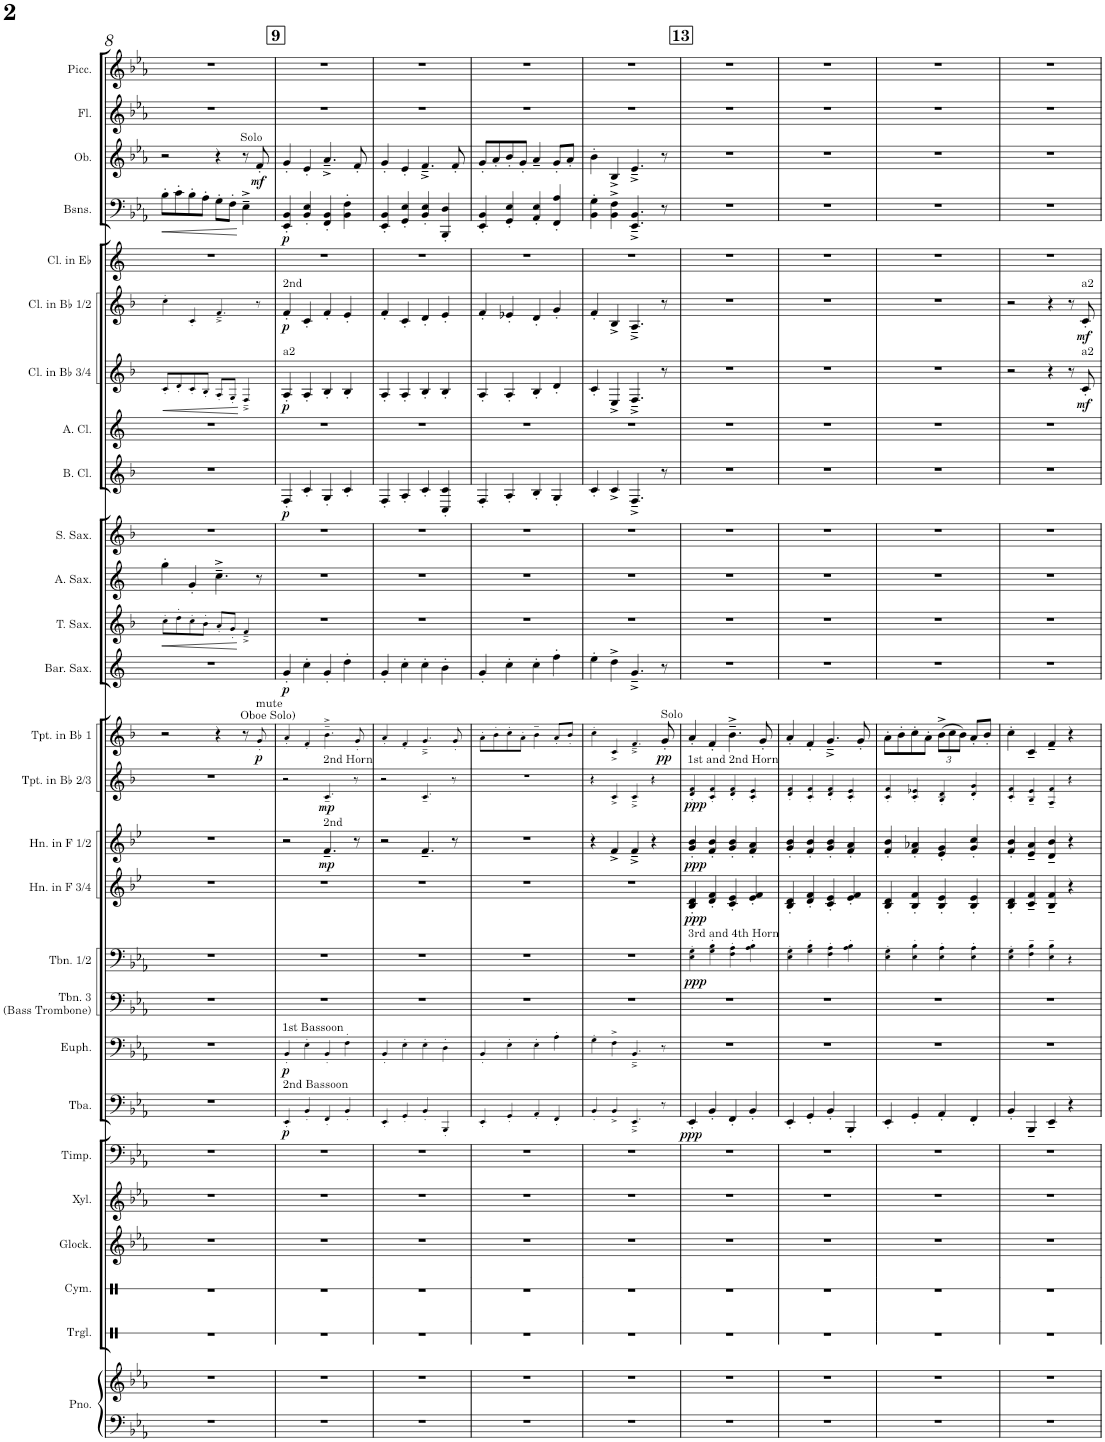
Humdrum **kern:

**kern	**kern	**kern	**kern	**kern	**kern	**kern	**kern	**dynam	**kern	**dynam	**kern	**kern	**dynam	**kern	**dynam	**kern	**dynam	**kern	**dynam	**kern	**dynam	**kern	**dynam	**kern	**dynam	**kern	**kern	**kern	**dynam	**kern	**kern	**dynam	**kern	**dynam	**kern	**kern	**dynam	**kern	**dynam	**kern	**kern
*part27	*part27	*part26	*part25	*part24	*part23	*part22	*part21	*part21	*part20	*part20	*part19	*part18	*part18	*part17	*part17	*part16	*part16	*part15	*part15	*part14	*part14	*part13	*part13	*part12	*part12	*part11	*part10	*part9	*part9	*part8	*part7	*part7	*part6	*part6	*part5	*part4	*part4	*part3	*part3	*part2	*part1
*staff28	*staff27	*staff26	*staff25	*staff24	*staff23	*staff22	*staff21	*staff21	*staff20	*staff20	*staff19	*staff18	*staff18	*staff17	*staff17	*staff16	*staff16	*staff15	*staff15	*staff14	*staff14	*staff13	*staff13	*staff12	*staff12	*staff11	*staff10	*staff9	*staff9	*staff8	*staff7	*staff7	*staff6	*staff6	*staff5	*staff4	*staff4	*staff3	*staff3	*staff2	*staff1
*I"Piano	*	*I"Triangle	*I"Suspended Cymbal	*I"Glockenspiel	*I"Xylophone	*I"Timpani	*I"Tuba	*	*I"Euphonium	*	*I"Trombone 3 (Bass Trombone)	*I"Trombone 1/2	*	*I"Horn in F 3/4	*	*I"Horn in F 1/2	*	*I"Trumpet in Bb 2/3	*	*I"Trumpet in Bb 1	*	*I"Baritone Saxophone	*	*I"Tenor Saxophone	*	*I"Alto Saxophone	*I"Soprano Saxophone	*I"Bass Clarinet	*	*I"Alto Clarinet	*I"Clarinet in Bb 3/4	*	*I"Clarinet in Bb 1/2	*	*I"Clarinet in Eb	*I"Bassoons	*	*I"Oboes	*	*I"C Flutes	*I"Piccolo
*I'Pno.	*	*I'Trgl.	*I'Cym.	*I'Glock.	*I'Xyl.	*I'Timp.	*I'Tba.	*	*I'Euph.	*	*I'Tbn. 3 (Bass Trombone)	*I'Tbn. 1/2	*	*I'Hn. in F 3/4	*	*I'Hn. in F 1/2	*	*I'Tpt. in Bb 2/3	*	*I'Tpt. in Bb 1	*	*I'Bar. Sax.	*	*I'T. Sax.	*	*I'A. Sax.	*I'S. Sax.	*I'B. Cl.	*	*I'A. Cl.	*I'Cl. in Bb 3/4	*	*I'Cl. in Bb 1/2	*	*I'Cl. in Eb	*I'Bsns.	*	*I'Ob.	*	*I'Fl.	*I'Picc.
!!LO:PB:g=z
*clefF4	*clefG2	*clefX	*clefX	*clefG2	*clefG2	*clefF4	*clefF4	*	*clefF4	*	*clefF4	*clefF4	*	*clefG2	*	*clefG2	*	*clefG2	*	*clefG2	*	*clefG2	*	*clefG2	*	*clefG2	*clefG2	*clefG2	*	*clefG2	*clefG2	*	*clefG2	*	*clefG2	*clefF4	*	*clefG2	*	*clefG2	*clefG2
*	*	*	*	*Trd-14c-24	*Trd-7c-12	*	*	*	*	*	*	*	*	*Trd4c7	*	*Trd4c7	*	*Trd1c2	*	*Trd1c2	*	*Trd12c21	*	*Trd8c14	*	*Trd5c9	*Trd1c2	*Trd8c14	*	*Trd1c2	*Trd1c2	*	*Trd1c2	*	*Trd1c2	*	*	*	*	*	*Trd-7c-12
*k[b-e-a-]	*k[b-e-a-]	*k[]	*k[]	*k[b-e-a-]	*k[b-e-a-]	*k[b-e-a-]	*k[b-e-a-]	*	*k[b-e-a-]	*	*k[b-e-a-]	*k[b-e-a-]	*	*k[b-e-]	*	*k[b-e-]	*	*k[b-]	*	*k[b-]	*	*k[]	*	*k[b-]	*	*k[]	*k[b-]	*k[b-]	*	*k[]	*k[b-]	*	*k[b-]	*	*k[]	*k[b-e-a-]	*	*k[b-e-a-]	*	*k[b-e-a-]	*k[b-e-a-]
*M2/2	*M2/2	*M2/2	*M2/2	*M2/2	*M2/2	*M2/2	*M2/2	*	*M2/2	*	*M2/2	*M2/2	*	*M2/2	*	*M2/2	*	*M2/2	*	*M2/2	*	*M2/2	*	*M2/2	*	*M2/2	*M2/2	*M2/2	*	*M2/2	*M2/2	*	*M2/2	*	*M2/2	*M2/2	*	*M2/2	*	*M2/2	*M2/2
*met(c|)	*met(c|)	*met(c|)	*met(c|)	*met(c|)	*met(c|)	*met(c|)	*met(c|)	*	*met(c|)	*	*met(c|)	*met(c|)	*	*met(c|)	*	*met(c|)	*	*met(c|)	*	*met(c|)	*	*met(c|)	*	*met(c|)	*	*met(c|)	*met(c|)	*met(c|)	*	*met(c|)	*met(c|)	*	*met(c|)	*	*met(c|)	*met(c|)	*	*met(c|)	*	*met(c|)	*met(c|)
=8	=8	=8	=8	=8	=8	=8	=8	=8	=8	=8	=8	=8	=8	=8	=8	=8	=8	=8	=8	=8	=8	=8	=8	=8	=8	=8	=8	=8	=8	=8	=8	=8	=8	=8	=8	=8	=8	=8	=8	=8	=8
!	!	!	!	!	!	!	!	!	!	!	!	!	!	!	!	!	!	!	!	!	!	!	!	!	!LO:HP:b	!	!	!	!	!	!	!LO:HP:b	!	!	!	!	!LO:HP:b	!	!	!	!
1r	1r	1r	1r	1r	1r	1r	1r	.	1r	.	1r	1r	.	1r	.	1r	.	1r	.	2r	.	1r	.	8cc'\L	<	4gg'\	1r	1r	.	1r	8c'/L	<	4cc'\	.	1r	8B-'\L	<	2r	.	1r	1r
.	.	.	.	.	.	.	.	.	.	.	.	.	.	.	.	.	.	.	.	.	.	.	.	8dd'\	.	.	.	.	.	.	8d'/	.	.	.	.	8c'\	.	.	.	.	.
.	.	.	.	.	.	.	.	.	.	.	.	.	.	.	.	.	.	.	.	.	.	.	.	8cc'\	.	4g'/	.	.	.	.	8c'/	.	4c'/	.	.	8B-'\	.	.	.	.	.
.	.	.	.	.	.	.	.	.	.	.	.	.	.	.	.	.	.	.	.	.	.	.	.	8b-'\J	.	.	.	.	.	.	8B-'/J	.	.	.	.	8A-'\J	.	.	.	.	.
.	.	.	.	.	.	.	.	.	.	.	.	.	.	.	.	.	.	.	.	4r	.	.	.	8a'/L	.	4.cc~^\	.	.	.	.	8A'/L	.	4.f~^/	.	.	8G'\L	.	4r	.	.	.
.	.	.	.	.	.	.	.	.	.	.	.	.	.	.	.	.	.	.	.	.	.	.	.	8g'/J	.	.	.	.	.	.	8G'/J	.	.	.	.	8F'\J	.	.	.	.	.
.	.	.	.	.	.	.	.	.	.	.	.	.	.	.	.	.	.	.	.	8r	.	.	.	4f~^/	[	.	.	.	.	.	4F~^/	[	.	.	.	4E-~^\	[	8r	.	.	.
!	!	!	!	!	!	!	!	!	!	!	!	!	!	!	!	!	!	!	!	!	!	!	!	!	!	!	!	!	!	!	!	!	!	!	!	!	!	!LO:TX:a:t=Solo	!	!	!
!	!	!	!	!	!	!	!	!	!	!	!	!	!	!	!	!	!	!	!	!LO:TX:a:t=Oboe Solo)	!	!	!	!	!	!	!	!	!	!	!	!	!	!	!	!	!	!	!	!	!
!	!	!	!	!	!	!	!	!	!	!	!	!	!	!	!	!	!	!	!	!LO:TX:a:t=mute	!	!	!	!	!	!	!	!	!	!	!	!	!	!	!	!	!	!	!	!	!
!	!	!	!	!	!	!	!	!	!	!	!	!	!	!	!	!	!	!	!	!	!LO:DY:b	!	!	!	!	!	!	!	!	!	!	!	!	!	!	!	!	!	!LO:DY:b	!	!
.	.	.	.	.	.	.	.	.	.	.	.	.	.	.	.	.	.	.	.	8g'/	p	.	.	.	.	8r	.	.	.	.	.	.	8r	.	.	.	.	8f'/	mf	.	.
!!LO:REH:place=s1:a:B:cj:fs=14:t=9
=9	=9	=9	=9	=9	=9	=9	=9	=9	=9	=9	=9	=9	=9	=9	=9	=9	=9	=9	=9	=9	=9	=9	=9	=9	=9	=9	=9	=9	=9	=9	=9	=9	=9	=9	=9	=9	=9	=9	=9	=9	=9
!	!	!	!	!	!	!	!	!	!	!	!	!	!	!	!	!	!	!	!	!	!	!	!	!	!	!	!	!	!	!	!	!	!LO:TX:a:t=2nd	!	!	!	!	!	!	!	!
!	!	!	!	!	!	!	!	!	!	!	!	!	!	!	!	!	!	!	!	!	!	!	!	!	!	!	!	!	!	!	!LO:TX:a:t=a2	!	!	!	!	!	!	!	!	!	!
!	!	!	!	!	!	!	!	!	!LO:TX:a:t=1st Bassoon	!	!	!	!	!	!	!	!	!	!	!	!	!	!	!	!	!	!	!	!	!	!	!	!	!	!	!	!	!	!	!	!
!	!	!	!	!	!	!	!LO:TX:a:t=2nd Bassoon	!	!	!	!	!	!	!	!	!	!	!	!	!	!	!	!	!	!	!	!	!	!	!	!	!	!	!	!	!	!	!	!	!	!
!	!	!	!	!	!	!	!	!LO:DY:b	!	!LO:DY:b	!	!	!	!	!	!	!	!	!	!	!	!	!LO:DY:b	!	!	!	!	!	!LO:DY:b	!	!	!LO:DY:b	!	!LO:DY:b	!	!	!LO:DY:b	!	!	!	!
1r	1r	1r	1r	1r	1r	1r	4EE-'/	p	4BB-'/	p	1r	1r	.	1r	.	2r	.	2r	.	4a'/	.	4g'/	p	1r	.	1r	1r	4F'/	p	1r	4A'/	p	4f'/	p	1r	4EE-/' 4BB-/'	p	4g'/	.	1r	1r
.	.	.	.	.	.	.	4BB-'/	.	4E-'\	.	.	.	.	.	.	.	.	.	.	4f'/	.	4cc'\	.	.	.	.	.	4c'/	.	.	4A'/	.	4c'/	.	.	4BB-/' 4E-/'	.	4e-'/	.	.	.
!	!	!	!	!	!	!	!	!	!	!	!	!	!	!	!	!	!	!LO:TX:a:t=2nd Horn	!	!	!	!	!	!	!	!	!	!	!	!	!	!	!	!	!	!	!	!	!	!	!
!	!	!	!	!	!	!	!	!	!	!	!	!	!	!	!	!LO:TX:a:t=2nd	!	!	!	!	!	!	!	!	!	!	!	!	!	!	!	!	!	!	!	!	!	!	!	!	!
!	!	!	!	!	!	!	!	!	!	!	!	!	!	!	!	!	!LO:DY:b	!	!LO:DY:b	!	!	!	!	!	!	!	!	!	!	!	!	!	!	!	!	!	!	!	!	!	!
.	.	.	.	.	.	.	4FF'/	.	4BB-'/	.	.	.	.	.	.	4.f~/	mp	4.c~/	mp	4.b-~^\	.	4g'/	.	.	.	.	.	4G'/	.	.	4B-'/	.	4f'/	.	.	4FF/' 4BB-/'	.	4.a-~^/	.	.	.
.	.	.	.	.	.	.	4BB-'/	.	4F'\	.	.	.	.	.	.	.	.	.	.	.	.	4dd'\	.	.	.	.	.	4c'/	.	.	4B-'/	.	4e'/	.	.	4BB-\' 4F\'	.	.	.	.	.
.	.	.	.	.	.	.	.	.	.	.	.	.	.	.	.	8r	.	8r	.	8g'/	.	.	.	.	.	.	.	.	.	.	.	.	.	.	.	.	.	8f'/	.	.	.
=10	=10	=10	=10	=10	=10	=10	=10	=10	=10	=10	=10	=10	=10	=10	=10	=10	=10	=10	=10	=10	=10	=10	=10	=10	=10	=10	=10	=10	=10	=10	=10	=10	=10	=10	=10	=10	=10	=10	=10	=10	=10
1r	1r	1r	1r	1r	1r	1r	4EE-'/	.	4BB-'/	.	1r	1r	.	1r	.	2r	.	2r	.	4a'/	.	4g'/	.	1r	.	1r	1r	4F'/	.	1r	4A'/	.	4f'/	.	1r	4EE-/' 4BB-/'	.	4g'/	.	1r	1r
.	.	.	.	.	.	.	4GG'/	.	4E-'\	.	.	.	.	.	.	.	.	.	.	4f'/	.	4cc'\	.	.	.	.	.	4A'/	.	.	4A'/	.	4c'/	.	.	4GG/' 4E-/'	.	4e-'/	.	.	.
.	.	.	.	.	.	.	4BB-'/	.	4E-'\	.	.	.	.	.	.	4.f~/	.	4.c~/	.	4.g~^/	.	4cc'\	.	.	.	.	.	4c'/	.	.	4B-'/	.	4d'/	.	.	4BB-/' 4E-/'	.	4.f~^/	.	.	.
.	.	.	.	.	.	.	4BBB-'/	.	4D'\	.	.	.	.	.	.	.	.	.	.	.	.	4b'\	.	.	.	.	.	4C/' 4c/'	.	.	4B-'/	.	4e'/	.	.	4BBB-/' 4D/'	.	.	.	.	.
.	.	.	.	.	.	.	.	.	.	.	.	.	.	.	.	8r	.	8r	.	8g'/	.	.	.	.	.	.	.	.	.	.	.	.	.	.	.	.	.	8f'/	.	.	.
=11	=11	=11	=11	=11	=11	=11	=11	=11	=11	=11	=11	=11	=11	=11	=11	=11	=11	=11	=11	=11	=11	=11	=11	=11	=11	=11	=11	=11	=11	=11	=11	=11	=11	=11	=11	=11	=11	=11	=11	=11	=11
1r	1r	1r	1r	1r	1r	1r	4EE-'/	.	4BB-'/	.	1r	1r	.	1r	.	1r	.	1r	.	8a'\L	.	4g'/	.	1r	.	1r	1r	4F'/	.	1r	4A'/	.	4f'/	.	1r	4EE-/' 4BB-/'	.	8g'/L	.	1r	1r
.	.	.	.	.	.	.	.	.	.	.	.	.	.	.	.	.	.	.	.	8b-'\	.	.	.	.	.	.	.	.	.	.	.	.	.	.	.	.	.	8a-'/	.	.	.
.	.	.	.	.	.	.	4GG'/	.	4E-'\	.	.	.	.	.	.	.	.	.	.	8cc'\	.	4cc'\	.	.	.	.	.	4A'/	.	.	4A'/	.	4e-X'/	.	.	4GG/' 4E-/'	.	8b-'/	.	.	.
.	.	.	.	.	.	.	.	.	.	.	.	.	.	.	.	.	.	.	.	8a'\J	.	.	.	.	.	.	.	.	.	.	.	.	.	.	.	.	.	8g'/J	.	.	.
.	.	.	.	.	.	.	4AA-'/	.	4E-'\	.	.	.	.	.	.	.	.	.	.	4b-~\	.	4cc'\	.	.	.	.	.	4B-'/	.	.	4B-'/	.	4d'/	.	.	4AA-/' 4E-/'	.	4a-~/	.	.	.
.	.	.	.	.	.	.	4FF'/	.	4A-'\	.	.	.	.	.	.	.	.	.	.	8a'/L	.	4ff'\	.	.	.	.	.	4G'/	.	.	4d'/	.	4g'/	.	.	4FF/' 4A-/'	.	8g'/L	.	.	.
.	.	.	.	.	.	.	.	.	.	.	.	.	.	.	.	.	.	.	.	8b-'/J	.	.	.	.	.	.	.	.	.	.	.	.	.	.	.	.	.	8a-'/J	.	.	.
=12	=12	=12	=12	=12	=12	=12	=12	=12	=12	=12	=12	=12	=12	=12	=12	=12	=12	=12	=12	=12	=12	=12	=12	=12	=12	=12	=12	=12	=12	=12	=12	=12	=12	=12	=12	=12	=12	=12	=12	=12	=12
1r	1r	1r	1r	1r	1r	1r	4BB-'/	.	4G'\	.	1r	1r	.	1r	.	4r	.	4r	.	4cc'\	.	4ee'\	.	1r	.	1r	1r	4c'/	.	1r	4c'/	.	4f'/	.	1r	4BB-\' 4G\'	.	4b-'\	.	1r	1r
.	.	.	.	.	.	.	4BB-^/	.	4F^\	.	.	.	.	.	.	4f^/	.	4c^/	.	4c^/	.	4dd^\	.	.	.	.	.	4c^/	.	.	4E^/	.	4B-^/	.	.	4BB-\^ 4F\^	.	4B-^/	.	.	.
.	.	.	.	.	.	.	4.EE-~^/	.	4.BB-~^/	.	.	.	.	.	.	4f~^/	.	4c~^/	.	4.f~^/	.	4.g~^/	.	.	.	.	.	4.F~^/	.	.	4.F~^/	.	4.A~^/	.	.	4.EE-/~^ 4.BB-/~^	.	4.e-~^/	.	.	.
.	.	.	.	.	.	.	.	.	.	.	.	.	.	.	.	4r	.	4r	.	.	.	.	.	.	.	.	.	.	.	.	.	.	.	.	.	.	.	.	.	.	.
!	!	!	!	!	!	!	!	!	!	!	!	!	!	!	!	!	!	!	!	!LO:TX:a:t=Solo	!	!	!	!	!	!	!	!	!	!	!	!	!	!	!	!	!	!	!	!	!
!	!	!	!	!	!	!	!	!	!	!	!	!	!	!	!	!	!	!	!	!	!LO:DY:b	!	!	!	!	!	!	!	!	!	!	!	!	!	!	!	!	!	!	!	!
.	.	.	.	.	.	.	8r	.	8r	.	.	.	.	.	.	.	.	.	.	8g'/	pp	8r	.	.	.	.	.	8r	.	.	8r	.	8r	.	.	8r	.	8r	.	.	.
!!LO:REH:place=s1:a:B:cj:fs=14:t=13
=13	=13	=13	=13	=13	=13	=13	=13	=13	=13	=13	=13	=13	=13	=13	=13	=13	=13	=13	=13	=13	=13	=13	=13	=13	=13	=13	=13	=13	=13	=13	=13	=13	=13	=13	=13	=13	=13	=13	=13	=13	=13
!	!	!	!	!	!	!	!	!	!	!	!	!	!	!	!	!	!	!LO:TX:a:t=1st and 2nd Horn	!	!	!	!	!	!	!	!	!	!	!	!	!	!	!	!	!	!	!	!	!	!	!
!	!	!	!	!	!	!	!	!	!	!	!	!LO:TX:a:t=3rd and 4th Horn	!	!	!	!	!	!	!	!	!	!	!	!	!	!	!	!	!	!	!	!	!	!	!	!	!	!	!	!	!
!	!	!	!	!	!	!	!	!LO:DY:b	!	!	!	!	!LO:DY:b	!	!LO:DY:b	!	!LO:DY:b	!	!LO:DY:b	!	!	!	!	!	!	!	!	!	!	!	!	!	!	!	!	!	!	!	!	!	!
1r	1r	1r	1r	1r	1r	1r	4EE-'/	ppp	1r	.	1r	4E-\' 4G\'	ppp	4B-/' 4d/'	ppp	4g/' 4b-/'	ppp	4d/' 4f/'	ppp	4a'/	.	1r	.	1r	.	1r	1r	1r	.	1r	1r	.	1r	.	1r	1r	.	1r	.	1r	1r
.	.	.	.	.	.	.	4BB-'/	.	.	.	.	4G\' 4B-\'	.	4d/' 4f/'	.	4f/' 4b-/'	.	4c/' 4f/'	.	4f'/	.	.	.	.	.	.	.	.	.	.	.	.	.	.	.	.	.	.	.	.	.
.	.	.	.	.	.	.	4FF'/	.	.	.	.	4F\' 4A-\'	.	4c/' 4e-/'	.	4g/' 4b-/'	.	4d/' 4f/'	.	4.b-~^\	.	.	.	.	.	.	.	.	.	.	.	.	.	.	.	.	.	.	.	.	.
.	.	.	.	.	.	.	4BB-'/	.	.	.	.	4A-\' 4B-\'	.	4e-/' 4f/'	.	4f/' 4a/'	.	4c/' 4e/'	.	.	.	.	.	.	.	.	.	.	.	.	.	.	.	.	.	.	.	.	.	.	.
.	.	.	.	.	.	.	.	.	.	.	.	.	.	.	.	.	.	.	.	8g'/	.	.	.	.	.	.	.	.	.	.	.	.	.	.	.	.	.	.	.	.	.
=14	=14	=14	=14	=14	=14	=14	=14	=14	=14	=14	=14	=14	=14	=14	=14	=14	=14	=14	=14	=14	=14	=14	=14	=14	=14	=14	=14	=14	=14	=14	=14	=14	=14	=14	=14	=14	=14	=14	=14	=14	=14
1r	1r	1r	1r	1r	1r	1r	4EE-'/	.	1r	.	1r	4E-\' 4G\'	.	4B-/' 4d/'	.	4g/' 4b-/'	.	4d/' 4f/'	.	4a'/	.	1r	.	1r	.	1r	1r	1r	.	1r	1r	.	1r	.	1r	1r	.	1r	.	1r	1r
.	.	.	.	.	.	.	4GG'/	.	.	.	.	4G\' 4B-\'	.	4d/' 4f/'	.	4f/' 4b-/'	.	4c/' 4f/'	.	4f'/	.	.	.	.	.	.	.	.	.	.	.	.	.	.	.	.	.	.	.	.	.
.	.	.	.	.	.	.	4BB-'/	.	.	.	.	4F\' 4A-\'	.	4c/' 4e-/'	.	4g/' 4b-/'	.	4d/' 4f/'	.	4.g~^/	.	.	.	.	.	.	.	.	.	.	.	.	.	.	.	.	.	.	.	.	.
.	.	.	.	.	.	.	4BBB-'/	.	.	.	.	4A-\' 4B-\'	.	4e-/' 4f/'	.	4f/' 4a/'	.	4c/' 4e/'	.	.	.	.	.	.	.	.	.	.	.	.	.	.	.	.	.	.	.	.	.	.	.
.	.	.	.	.	.	.	.	.	.	.	.	.	.	.	.	.	.	.	.	8g'/	.	.	.	.	.	.	.	.	.	.	.	.	.	.	.	.	.	.	.	.	.
=15	=15	=15	=15	=15	=15	=15	=15	=15	=15	=15	=15	=15	=15	=15	=15	=15	=15	=15	=15	=15	=15	=15	=15	=15	=15	=15	=15	=15	=15	=15	=15	=15	=15	=15	=15	=15	=15	=15	=15	=15	=15
1r	1r	1r	1r	1r	1r	1r	4EE-'/	.	1r	.	1r	4E-\' 4G\'	.	4B-/' 4d/'	.	4f/' 4b-/'	.	4c/' 4f/'	.	8a'\L	.	1r	.	1r	.	1r	1r	1r	.	1r	1r	.	1r	.	1r	1r	.	1r	.	1r	1r
.	.	.	.	.	.	.	.	.	.	.	.	.	.	.	.	.	.	.	.	8b-'\	.	.	.	.	.	.	.	.	.	.	.	.	.	.	.	.	.	.	.	.	.
.	.	.	.	.	.	.	4GG'/	.	.	.	.	4E-\' 4B-\'	.	4B-/' 4f/'	.	4f/' 4a-X/'	.	4c/' 4e-X/'	.	8cc'\	.	.	.	.	.	.	.	.	.	.	.	.	.	.	.	.	.	.	.	.	.
.	.	.	.	.	.	.	.	.	.	.	.	.	.	.	.	.	.	.	.	8a'\J	.	.	.	.	.	.	.	.	.	.	.	.	.	.	.	.	.	.	.	.	.
*	*	*	*	*	*	*	*	*	*	*	*	*	*	*	*	*	*	*	*	*Xbrackettup	*	*	*	*	*	*	*	*	*	*	*	*	*	*	*	*	*	*	*	*	*
.	.	.	.	.	.	.	4AA-'/	.	.	.	.	4E-\' 4A-\'	.	4B-/' 4e-/'	.	4e-/' 4g/'	.	4B-/' 4d/'	.	(12b-^\L	.	.	.	.	.	.	.	.	.	.	.	.	.	.	.	.	.	.	.	.	.
.	.	.	.	.	.	.	.	.	.	.	.	.	.	.	.	.	.	.	.	12cc\	.	.	.	.	.	.	.	.	.	.	.	.	.	.	.	.	.	.	.	.	.
.	.	.	.	.	.	.	.	.	.	.	.	.	.	.	.	.	.	.	.	12b-\J)	.	.	.	.	.	.	.	.	.	.	.	.	.	.	.	.	.	.	.	.	.
.	.	.	.	.	.	.	4FF'/	.	.	.	.	4E-\' 4A-\'	.	4B-/' 4e-/'	.	4g/' 4cc/'	.	4d/' 4g/'	.	8a'/L	.	.	.	.	.	.	.	.	.	.	.	.	.	.	.	.	.	.	.	.	.
.	.	.	.	.	.	.	.	.	.	.	.	.	.	.	.	.	.	.	.	8b-'/J	.	.	.	.	.	.	.	.	.	.	.	.	.	.	.	.	.	.	.	.	.
=16	=16	=16	=16	=16	=16	=16	=16	=16	=16	=16	=16	=16	=16	=16	=16	=16	=16	=16	=16	=16	=16	=16	=16	=16	=16	=16	=16	=16	=16	=16	=16	=16	=16	=16	=16	=16	=16	=16	=16	=16	=16
1r	1r	1r	1r	1r	1r	1r	4BB-'/	.	1r	.	1r	4E-\' 4G\'	.	4B-/' 4d/'	.	4f/' 4b-/'	.	4c/' 4f/'	.	4cc'\	.	1r	.	1r	.	1r	1r	1r	.	1r	2r	.	2r	.	1r	1r	.	1r	.	1r	1r
.	.	.	.	.	.	.	4BBB-~/	.	.	.	.	4F\~ 4B-\~	.	4c/~ 4f/~	.	4e-/~ 4a/~	.	4B-/~ 4e/~	.	4c~/	.	.	.	.	.	.	.	.	.	.	.	.	.	.	.	.	.	.	.	.	.
.	.	.	.	.	.	.	4EE-~/	.	.	.	.	4E-\~ 4B-\~	.	4B-/~ 4f/~	.	4d/~ 4b-/~	.	4A/~ 4f/~	.	4f~/	.	.	.	.	.	.	.	.	.	.	4r	.	4r	.	.	.	.	.	.	.	.
.	.	.	.	.	.	.	4r	.	.	.	.	4r	.	4r	.	4r	.	4r	.	4r	.	.	.	.	.	.	.	.	.	.	8r	.	8r	.	.	.	.	.	.	.	.
!	!	!	!	!	!	!	!	!	!	!	!	!	!	!	!	!	!	!	!	!	!	!	!	!	!	!	!	!	!	!	!	!	!LO:TX:a:t=a2	!	!	!	!	!	!	!	!
!	!	!	!	!	!	!	!	!	!	!	!	!	!	!	!	!	!	!	!	!	!	!	!	!	!	!	!	!	!	!	!LO:TX:a:t=a2	!	!	!	!	!	!	!	!	!	!
!	!	!	!	!	!	!	!	!	!	!	!	!	!	!	!	!	!	!	!	!	!	!	!	!	!	!	!	!	!	!	!	!LO:DY:b	!	!LO:DY:b	!	!	!	!	!	!	!
.	.	.	.	.	.	.	.	.	.	.	.	.	.	.	.	.	.	.	.	.	.	.	.	.	.	.	.	.	.	.	8c'/	mf	8c'/	mf	.	.	.	.	.	.	.
=	=	=	=	=	=	=	=	=	=	=	=	=	=	=	=	=	=	=	=	=	=	=	=	=	=	=	=	=	=	=	=	=	=	=	=	=	=	=	=	=	=
*-	*-	*-	*-	*-	*-	*-	*-	*-	*-	*-	*-	*-	*-	*-	*-	*-	*-	*-	*-	*-	*-	*-	*-	*-	*-	*-	*-	*-	*-	*-	*-	*-	*-	*-	*-	*-	*-	*-	*-	*-	*-
